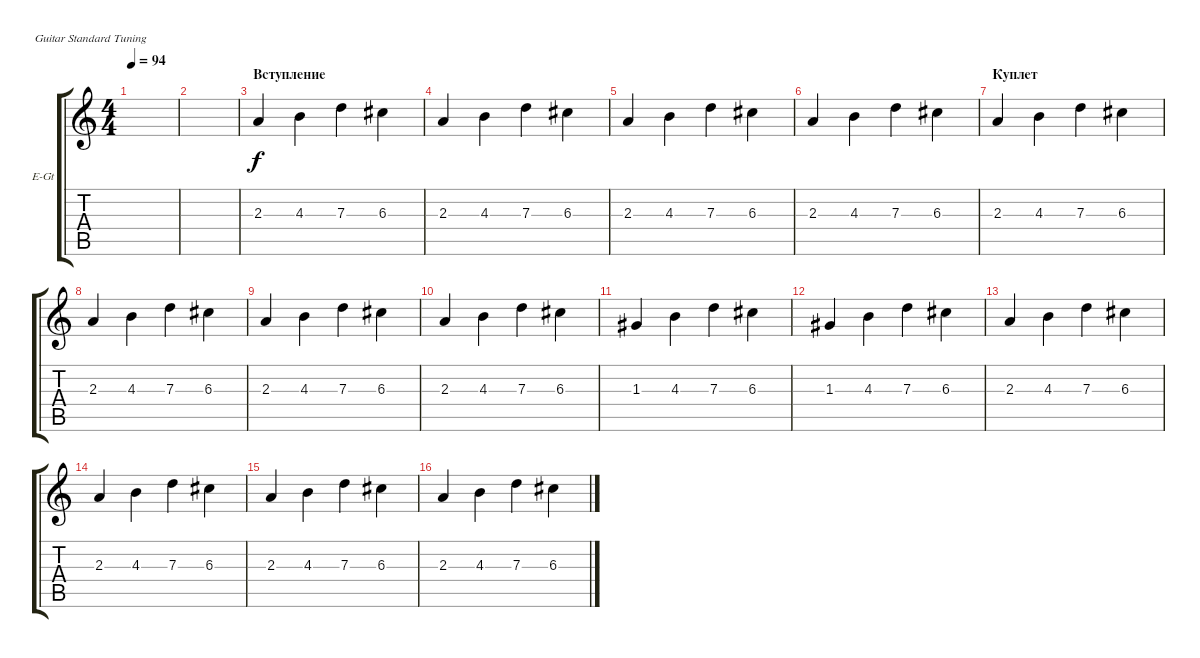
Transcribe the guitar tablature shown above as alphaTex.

\defaultSystemsLayout 4
\bracketExtendMode groupsimilarinstruments
\firstSystemTrackNameOrientation horizontal
\otherSystemsTrackNameOrientation horizontal
\track ("Г. Каспарян" "E-Gt") {instrument electricguitarclean}
\staff {score tabs}
\tuning (E4 B3 G3 D3 A2 E2)
\ts (4 4)
\tempo 94
\clef g2
\ks c
|
|
\section ("" "Вступление")
2.3.4 4.3.4 7.3.4 6.3.4 |
2.3.4 4.3.4 7.3.4 6.3.4 |
2.3.4 4.3.4 7.3.4 6.3.4 |
2.3.4 4.3.4 7.3.4 6.3.4 |
\section ("" "Куплет")
2.3.4 4.3.4 7.3.4 6.3.4 |
2.3.4 4.3.4 7.3.4 6.3.4 |
2.3.4 4.3.4 7.3.4 6.3.4 |
2.3.4 4.3.4 7.3.4 6.3.4 |
1.3.4 4.3.4 7.3.4 6.3.4 |
1.3.4 4.3.4 7.3.4 6.3.4 |
2.3.4 4.3.4 7.3.4 6.3.4 |
2.3.4 4.3.4 7.3.4 6.3.4 |
2.3.4 4.3.4 7.3.4 6.3.4 |
2.3.4 4.3.4 7.3.4 6.3.4
